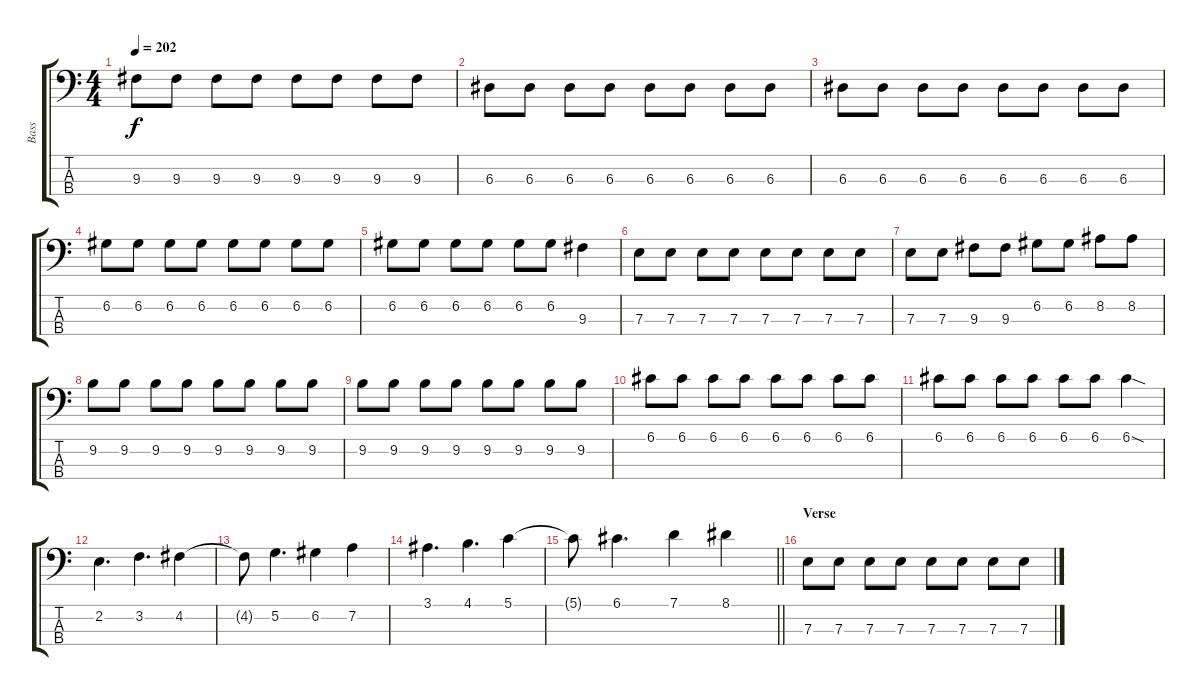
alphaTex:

\track ("Bass " "Bass ") {instrument electricbassfinger}
\staff {score tabs}
\tuning (G2 D2 A1 E1) {hide}
\ts (4 4)
\tempo 202
\clef f4
\ks c
9.3.8{dy f} 9.3.8 9.3.8 9.3.8 9.3.8 9.3.8 9.3.8 9.3.8 |
6.3.8 6.3.8 6.3.8 6.3.8 6.3.8 6.3.8 6.3.8 6.3.8 |
6.3.8 6.3.8 6.3.8 6.3.8 6.3.8 6.3.8 6.3.8 6.3.8 |
6.2.8 6.2.8 6.2.8 6.2.8 6.2.8 6.2.8 6.2.8 6.2.8 |
6.2.8 6.2.8 6.2.8 6.2.8 6.2.8 6.2.8 9.3.4 |
7.3.8 7.3.8 7.3.8 7.3.8 7.3.8 7.3.8 7.3.8 7.3.8 |
7.3.8 7.3.8 9.3.8 9.3.8 6.2.8 6.2.8 8.2.8 8.2.8 |
9.2.8 9.2.8 9.2.8 9.2.8 9.2.8 9.2.8 9.2.8 9.2.8 |
9.2.8 9.2.8 9.2.8 9.2.8 9.2.8 9.2.8 9.2.8 9.2.8 |
6.1.8 6.1.8 6.1.8 6.1.8 6.1.8 6.1.8 6.1.8 6.1.8 |
6.1.8 6.1.8 6.1.8 6.1.8 6.1.8 6.1.8 6.1{sod}.4 |
2.2.4{d} 3.2.4{d} 4.2.4 |
4.2{t}.8 5.2.4{d} 6.2.4 7.2.4 |
3.1.4{d} 4.1.4{d} 5.1.4 |
\barLineRight lightlight
5.1{t}.8 6.1.4{d} 7.1.4 8.1.4 |
\section ("" "Verse")
7.3.8 7.3.8 7.3.8 7.3.8 7.3.8 7.3.8 7.3.8 7.3.8
